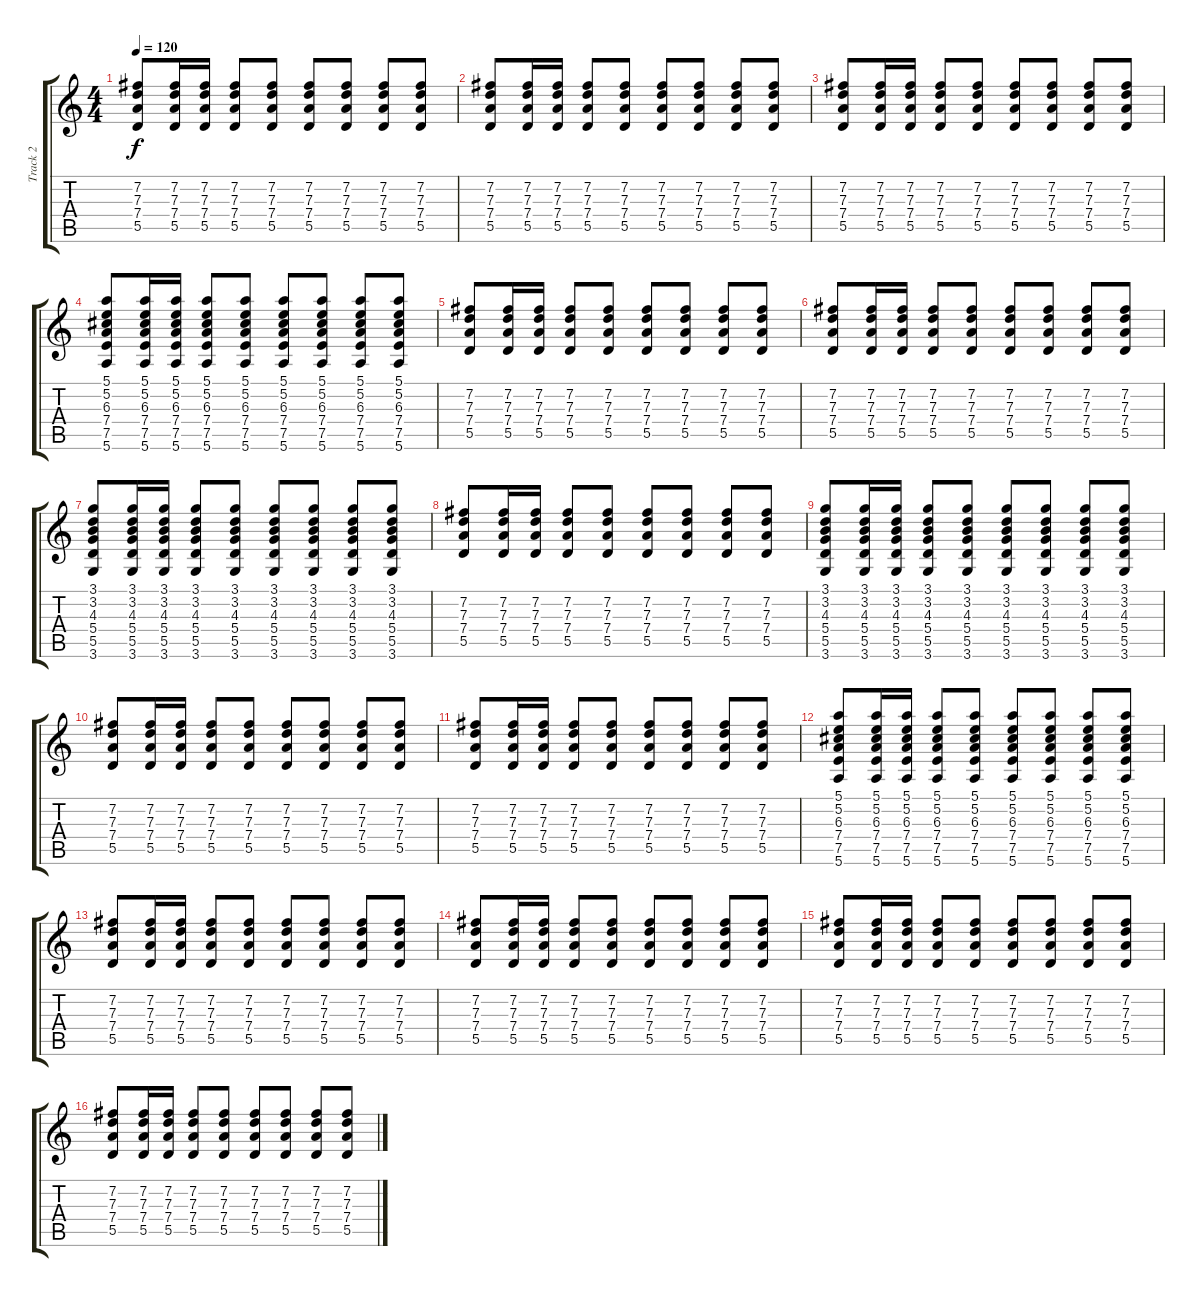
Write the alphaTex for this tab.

\track ("Track 2" "Track 2") {instrument electricguitarjazz}
\staff {score tabs}
\tuning (E4 B3 G3 D3 A2 E2) {hide}
\ts (4 4)
\tempo 120
\clef g2
\ks c
(7.2 7.3 7.4 5.5).8{dy f} (7.2 7.3 7.4 5.5).16 (7.2 7.3 7.4 5.5).16 (7.2 7.3 7.4 5.5).8 (7.2 7.3 7.4 5.5).8 (7.2 7.3 7.4 5.5).8 (7.2 7.3 7.4 5.5).8 (7.2 7.3 7.4 5.5).8 (7.2 7.3 7.4 5.5).8 |
(7.2 7.3 7.4 5.5).8 (7.2 7.3 7.4 5.5).16 (7.2 7.3 7.4 5.5).16 (7.2 7.3 7.4 5.5).8 (7.2 7.3 7.4 5.5).8 (7.2 7.3 7.4 5.5).8 (7.2 7.3 7.4 5.5).8 (7.2 7.3 7.4 5.5).8 (7.2 7.3 7.4 5.5).8 |
(7.2 7.3 7.4 5.5).8 (7.2 7.3 7.4 5.5).16 (7.2 7.3 7.4 5.5).16 (7.2 7.3 7.4 5.5).8 (7.2 7.3 7.4 5.5).8 (7.2 7.3 7.4 5.5).8 (7.2 7.3 7.4 5.5).8 (7.2 7.3 7.4 5.5).8 (7.2 7.3 7.4 5.5).8 |
(5.1 5.2 6.3 7.4 7.5 5.6).8 (5.1 5.2 6.3 7.4 7.5 5.6).16 (5.1 5.2 6.3 7.4 7.5 5.6).16 (5.1 5.2 6.3 7.4 7.5 5.6).8 (5.1 5.2 6.3 7.4 7.5 5.6).8 (5.1 5.2 6.3 7.4 7.5 5.6).8 (5.1 5.2 6.3 7.4 7.5 5.6).8 (5.1 5.2 6.3 7.4 7.5 5.6).8 (5.1 5.2 6.3 7.4 7.5 5.6).8 |
(7.2 7.3 7.4 5.5).8 (7.2 7.3 7.4 5.5).16 (7.2 7.3 7.4 5.5).16 (7.2 7.3 7.4 5.5).8 (7.2 7.3 7.4 5.5).8 (7.2 7.3 7.4 5.5).8 (7.2 7.3 7.4 5.5).8 (7.2 7.3 7.4 5.5).8 (7.2 7.3 7.4 5.5).8 |
(7.2 7.3 7.4 5.5).8 (7.2 7.3 7.4 5.5).16 (7.2 7.3 7.4 5.5).16 (7.2 7.3 7.4 5.5).8 (7.2 7.3 7.4 5.5).8 (7.2 7.3 7.4 5.5).8 (7.2 7.3 7.4 5.5).8 (7.2 7.3 7.4 5.5).8 (7.2 7.3 7.4 5.5).8 |
(3.1 3.2 4.3 5.4 5.5 3.6).8 (3.1 3.2 4.3 5.4 5.5 3.6).16 (3.1 3.2 4.3 5.4 5.5 3.6).16 (3.1 3.2 4.3 5.4 5.5 3.6).8 (3.1 3.2 4.3 5.4 5.5 3.6).8 (3.1 3.2 4.3 5.4 5.5 3.6).8 (3.1 3.2 4.3 5.4 5.5 3.6).8 (3.1 3.2 4.3 5.4 5.5 3.6).8 (3.1 3.2 4.3 5.4 5.5 3.6).8 |
(7.2 7.3 7.4 5.5).8 (7.2 7.3 7.4 5.5).16 (7.2 7.3 7.4 5.5).16 (7.2 7.3 7.4 5.5).8 (7.2 7.3 7.4 5.5).8 (7.2 7.3 7.4 5.5).8 (7.2 7.3 7.4 5.5).8 (7.2 7.3 7.4 5.5).8 (7.2 7.3 7.4 5.5).8 |
(3.1 3.2 4.3 5.4 5.5 3.6).8 (3.1 3.2 4.3 5.4 5.5 3.6).16 (3.1 3.2 4.3 5.4 5.5 3.6).16 (3.1 3.2 4.3 5.4 5.5 3.6).8 (3.1 3.2 4.3 5.4 5.5 3.6).8 (3.1 3.2 4.3 5.4 5.5 3.6).8 (3.1 3.2 4.3 5.4 5.5 3.6).8 (3.1 3.2 4.3 5.4 5.5 3.6).8 (3.1 3.2 4.3 5.4 5.5 3.6).8 |
(7.2 7.3 7.4 5.5).8 (7.2 7.3 7.4 5.5).16 (7.2 7.3 7.4 5.5).16 (7.2 7.3 7.4 5.5).8 (7.2 7.3 7.4 5.5).8 (7.2 7.3 7.4 5.5).8 (7.2 7.3 7.4 5.5).8 (7.2 7.3 7.4 5.5).8 (7.2 7.3 7.4 5.5).8 |
(7.2 7.3 7.4 5.5).8 (7.2 7.3 7.4 5.5).16 (7.2 7.3 7.4 5.5).16 (7.2 7.3 7.4 5.5).8 (7.2 7.3 7.4 5.5).8 (7.2 7.3 7.4 5.5).8 (7.2 7.3 7.4 5.5).8 (7.2 7.3 7.4 5.5).8 (7.2 7.3 7.4 5.5).8 |
(5.1 5.2 6.3 7.4 7.5 5.6).8 (5.1 5.2 6.3 7.4 7.5 5.6).16 (5.1 5.2 6.3 7.4 7.5 5.6).16 (5.1 5.2 6.3 7.4 7.5 5.6).8 (5.1 5.2 6.3 7.4 7.5 5.6).8 (5.1 5.2 6.3 7.4 7.5 5.6).8 (5.1 5.2 6.3 7.4 7.5 5.6).8 (5.1 5.2 6.3 7.4 7.5 5.6).8 (5.1 5.2 6.3 7.4 7.5 5.6).8 |
(7.2 7.3 7.4 5.5).8 (7.2 7.3 7.4 5.5).16 (7.2 7.3 7.4 5.5).16 (7.2 7.3 7.4 5.5).8 (7.2 7.3 7.4 5.5).8 (7.2 7.3 7.4 5.5).8 (7.2 7.3 7.4 5.5).8 (7.2 7.3 7.4 5.5).8 (7.2 7.3 7.4 5.5).8 |
(7.2 7.3 7.4 5.5).8 (7.2 7.3 7.4 5.5).16 (7.2 7.3 7.4 5.5).16 (7.2 7.3 7.4 5.5).8 (7.2 7.3 7.4 5.5).8 (7.2 7.3 7.4 5.5).8 (7.2 7.3 7.4 5.5).8 (7.2 7.3 7.4 5.5).8 (7.2 7.3 7.4 5.5).8 |
(7.2 7.3 7.4 5.5).8 (7.2 7.3 7.4 5.5).16 (7.2 7.3 7.4 5.5).16 (7.2 7.3 7.4 5.5).8 (7.2 7.3 7.4 5.5).8 (7.2 7.3 7.4 5.5).8 (7.2 7.3 7.4 5.5).8 (7.2 7.3 7.4 5.5).8 (7.2 7.3 7.4 5.5).8 |
(7.2 7.3 7.4 5.5).8 (7.2 7.3 7.4 5.5).16 (7.2 7.3 7.4 5.5).16 (7.2 7.3 7.4 5.5).8 (7.2 7.3 7.4 5.5).8 (7.2 7.3 7.4 5.5).8 (7.2 7.3 7.4 5.5).8 (7.2 7.3 7.4 5.5).8 (7.2 7.3 7.4 5.5).8
